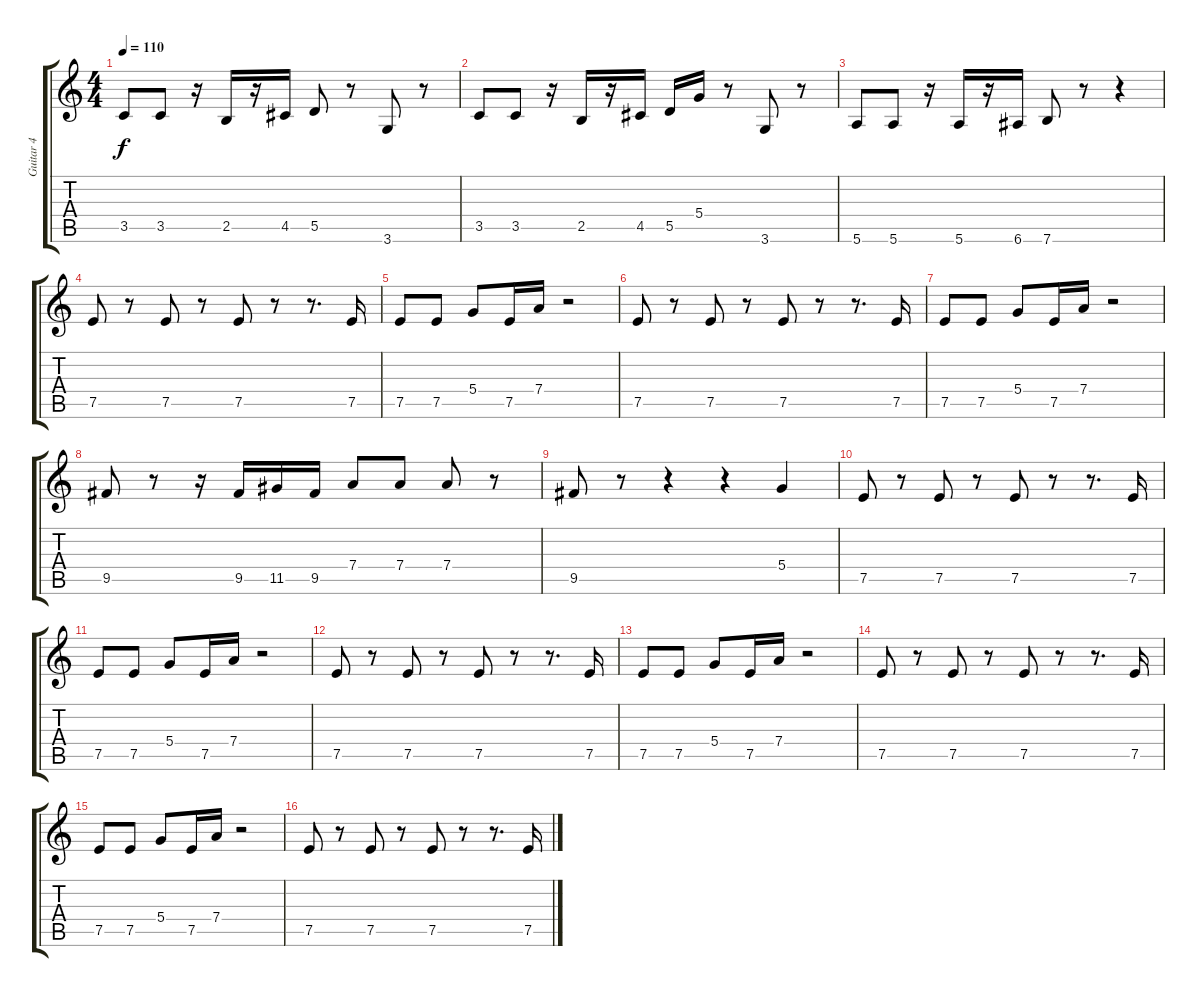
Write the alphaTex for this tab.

\track ("Guitar 4" "Guitar 4") {instrument electricguitarmuted}
\staff {score tabs}
\tuning (E4 B3 G3 D3 A2 E2) {hide}
\ts (4 4)
\tempo 110
\clef g2
\ks c
3.5.8{dy f} 3.5.8 r.16 2.5.16 r.16 4.5.16 5.5.8 r.8 3.6.8 r.8 |
3.5.8 3.5.8 r.16 2.5.16 r.16 4.5.16 5.5.16 5.4.16 r.8 3.6.8 r.8 |
5.6.8 5.6.8 r.16 5.6.16 r.16 6.6.16 7.6.8 r.8 r.4 |
7.5.8 r.8 7.5.8 r.8 7.5.8 r.8 r.8{d} 7.5.16 |
7.5.8 7.5.8 5.4.8 7.5.16 7.4.16 r.2 |
7.5.8 r.8 7.5.8 r.8 7.5.8 r.8 r.8{d} 7.5.16 |
7.5.8 7.5.8 5.4.8 7.5.16 7.4.16 r.2 |
9.5.8 r.8 r.16 9.5.16 11.5.16 9.5.16 7.4.8 7.4.8 7.4.8 r.8 |
9.5.8 r.8 r.4 r.4 5.4.4 |
7.5.8 r.8 7.5.8 r.8 7.5.8 r.8 r.8{d} 7.5.16 |
7.5.8 7.5.8 5.4.8 7.5.16 7.4.16 r.2 |
7.5.8 r.8 7.5.8 r.8 7.5.8 r.8 r.8{d} 7.5.16 |
7.5.8 7.5.8 5.4.8 7.5.16 7.4.16 r.2 |
7.5.8 r.8 7.5.8 r.8 7.5.8 r.8 r.8{d} 7.5.16 |
7.5.8 7.5.8 5.4.8 7.5.16 7.4.16 r.2 |
7.5.8 r.8 7.5.8 r.8 7.5.8 r.8 r.8{d} 7.5.16
